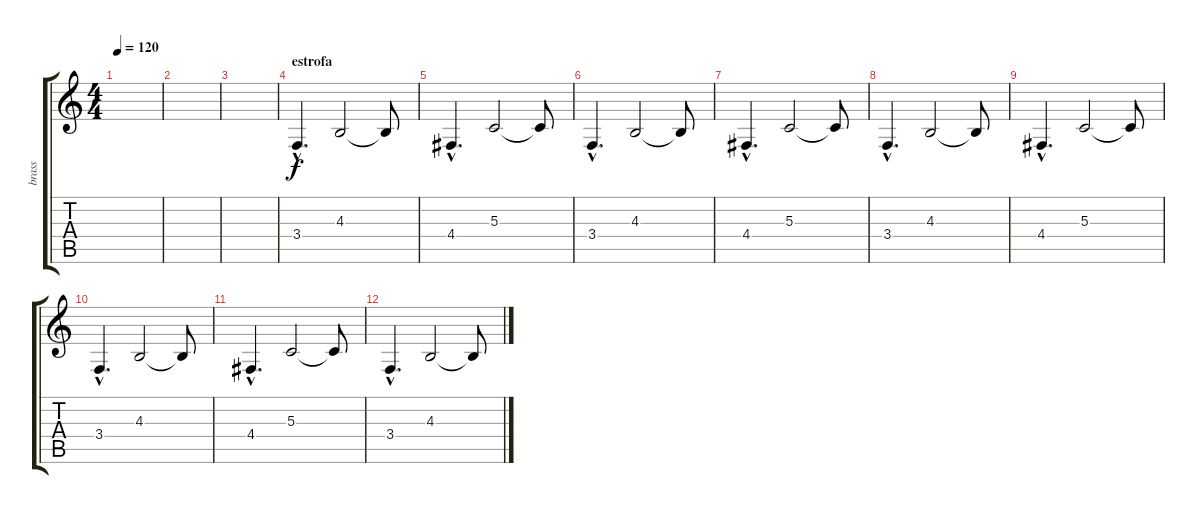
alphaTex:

\track ("brass" "brass") {instrument brasssection}
\staff {score tabs}
\tuning (E4 B3 G3 D3 A2 E2) {hide}
\ts (4 4)
\tempo 120
\clef g2
\ks c
|
|
|
\section ("" "estrofa")
3.4{hac}.4{d} 4.3.2 4.3{t}.8 |
4.4{hac}.4{d} 5.3.2 5.3{t}.8 |
3.4{hac}.4{d} 4.3.2 4.3{t}.8 |
4.4{hac}.4{d} 5.3.2 5.3{t}.8 |
3.4{hac}.4{d} 4.3.2 4.3{t}.8 |
4.4{hac}.4{d} 5.3.2 5.3{t}.8 |
3.4{hac}.4{d} 4.3.2 4.3{t}.8 |
4.4{hac}.4{d} 5.3.2 5.3{t}.8 |
3.4{hac}.4{d} 4.3.2 4.3{t}.8
